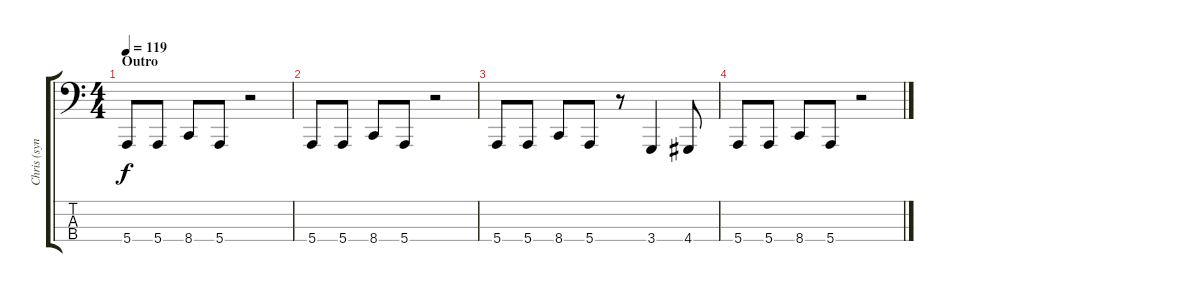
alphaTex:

\track ("Chris (synth)" "Chris (syn") {solo instrument lead2sawtooth}
\staff {score tabs}
\tuning (G2 D2 A1 E1) {hide}
\ts (4 4)
\section ("" "Outro")
\tempo 119
\clef f4
\ks c
5.4.8{dy f} 5.4.8 8.4.8 5.4.8 r.2 |
5.4.8 5.4.8 8.4.8 5.4.8 r.2 |
5.4.8 5.4.8 8.4.8 5.4.8 r.8 3.4.4 4.4.8 |
5.4.8 5.4.8 8.4.8 5.4.8 r.2
